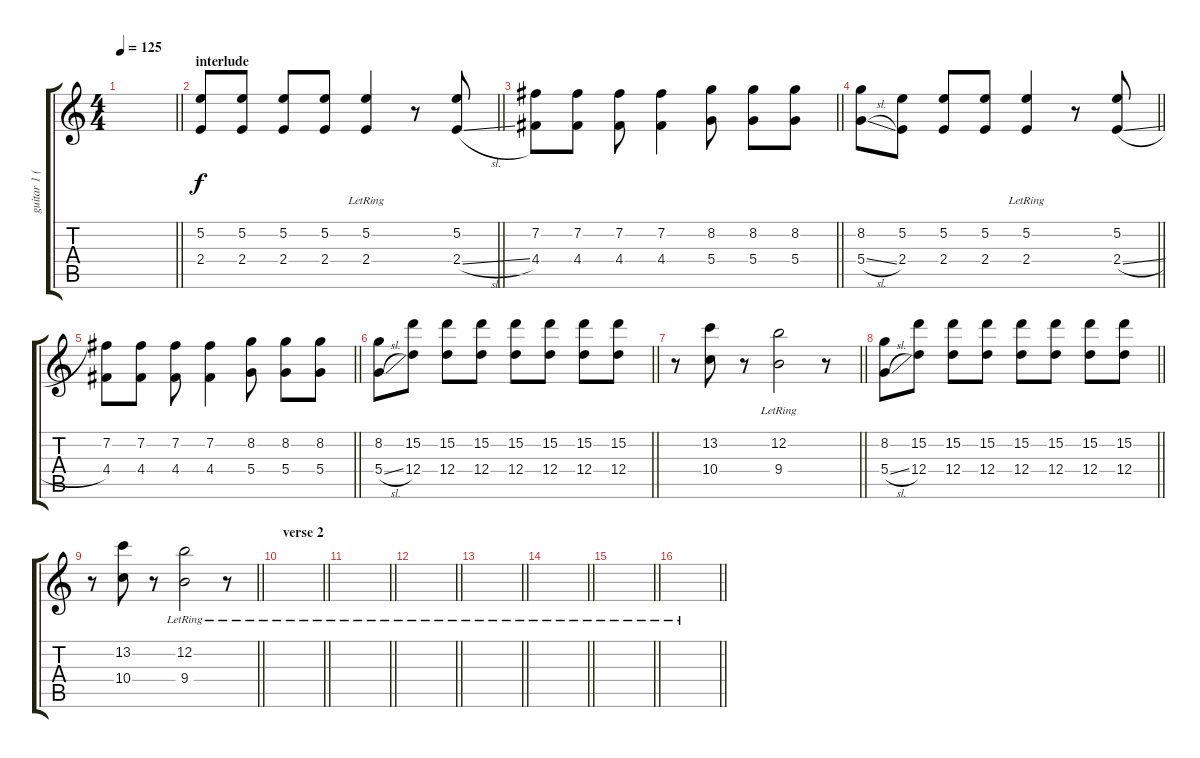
\track ("guitar 1 (lukman)" "guitar 1 (") {instrument electricguitarclean}
\staff {score tabs}
\tuning (E4 B3 G3 D3 A2 E2) {hide}
\ts (4 4)
\tempo 125
\clef g2
\barLineRight lightlight
\ks c
|
\section ("" "interlude")
\barLineRight lightlight
(5.2 2.4).8 (5.2 2.4).8 (5.2 2.4).8 (5.2 2.4).8 (5.2 2.4{lr}).4 r.8 (5.2 2.4{sl}).8 |
\barLineRight lightlight
(7.2 4.4).8 (7.2 4.4).8 (7.2 4.4).8 (7.2 4.4).4 (8.2 5.4).8 (8.2 5.4).8 (8.2 5.4).8 |
\barLineRight lightlight
(8.2 5.4{sl}).8 (5.2 2.4).8 (5.2 2.4).8 (5.2 2.4).8 (5.2 2.4{lr}).4 r.8 (5.2 2.4{sl}).8 |
\barLineRight lightlight
(7.2 4.4).8 (7.2 4.4).8 (7.2 4.4).8 (7.2 4.4).4 (8.2 5.4).8 (8.2 5.4).8 (8.2 5.4).8 |
\barLineRight lightlight
(8.2 5.4{sl}).8 (15.2 12.4).8 (15.2 12.4).8 (15.2 12.4).8 (15.2 12.4).8 (15.2 12.4).8 (15.2 12.4).8 (15.2 12.4).8 |
\barLineRight lightlight
r.8 (13.2 10.4).8 r.8 (12.2{lr} 9.4).2 r.8 |
\barLineRight lightlight
(8.2 5.4{sl}).8 (15.2 12.4).8 (15.2 12.4).8 (15.2 12.4).8 (15.2 12.4).8 (15.2 12.4).8 (15.2 12.4).8 (15.2 12.4).8 |
\barLineRight lightlight
r.8 (13.2 10.4).8 r.8 (12.2{lr} 9.4).2 r.8 |
\section ("" "verse 2")
\barLineRight lightlight
|
\barLineRight lightlight
|
\barLineRight lightlight
|
\barLineRight lightlight
|
\barLineRight lightlight
|
\barLineRight lightlight
|
\barLineRight lightlight
